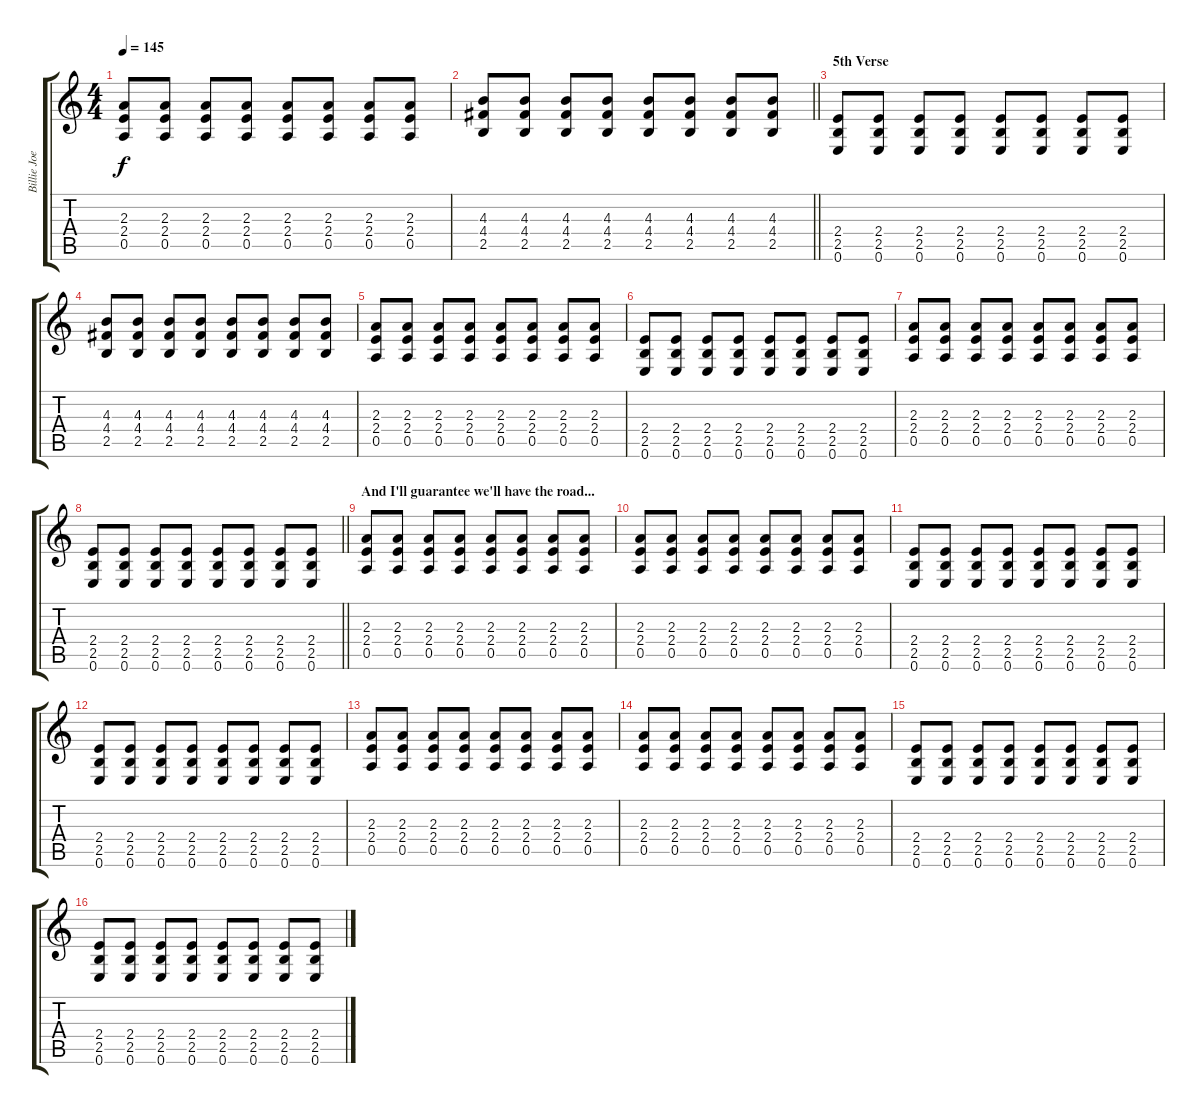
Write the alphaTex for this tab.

\track ("Billie Joe Armstrong (Guitar)" "Billie Joe") {instrument overdrivenguitar}
\staff {score tabs}
\tuning (E4 B3 G3 D3 A2 E2) {hide}
\ts (4 4)
\tempo 145
\clef g2
\ks c
(2.3 2.4 0.5).8{dy f} (2.3 2.4 0.5).8 (2.3 2.4 0.5).8 (2.3 2.4 0.5).8 (2.3 2.4 0.5).8 (2.3 2.4 0.5).8 (2.3 2.4 0.5).8 (2.3 2.4 0.5).8 |
\barLineRight lightlight
(4.3 4.4 2.5).8 (4.3 4.4 2.5).8 (4.3 4.4 2.5).8 (4.3 4.4 2.5).8 (4.3 4.4 2.5).8 (4.3 4.4 2.5).8 (4.3 4.4 2.5).8 (4.3 4.4 2.5).8 |
\section ("" "5th Verse")
(2.4 2.5 0.6).8 (2.4 2.5 0.6).8 (2.4 2.5 0.6).8 (2.4 2.5 0.6).8 (2.4 2.5 0.6).8 (2.4 2.5 0.6).8 (2.4 2.5 0.6).8 (2.4 2.5 0.6).8 |
(4.3 4.4 2.5).8 (4.3 4.4 2.5).8 (4.3 4.4 2.5).8 (4.3 4.4 2.5).8 (4.3 4.4 2.5).8 (4.3 4.4 2.5).8 (4.3 4.4 2.5).8 (4.3 4.4 2.5).8 |
(2.3 2.4 0.5).8 (2.3 2.4 0.5).8 (2.3 2.4 0.5).8 (2.3 2.4 0.5).8 (2.3 2.4 0.5).8 (2.3 2.4 0.5).8 (2.3 2.4 0.5).8 (2.3 2.4 0.5).8 |
(2.4 2.5 0.6).8 (2.4 2.5 0.6).8 (2.4 2.5 0.6).8 (2.4 2.5 0.6).8 (2.4 2.5 0.6).8 (2.4 2.5 0.6).8 (2.4 2.5 0.6).8 (2.4 2.5 0.6).8 |
(2.3 2.4 0.5).8 (2.3 2.4 0.5).8 (2.3 2.4 0.5).8 (2.3 2.4 0.5).8 (2.3 2.4 0.5).8 (2.3 2.4 0.5).8 (2.3 2.4 0.5).8 (2.3 2.4 0.5).8 |
\barLineRight lightlight
(2.4 2.5 0.6).8 (2.4 2.5 0.6).8 (2.4 2.5 0.6).8 (2.4 2.5 0.6).8 (2.4 2.5 0.6).8 (2.4 2.5 0.6).8 (2.4 2.5 0.6).8 (2.4 2.5 0.6).8 |
\section ("" "And I'll guarantee we'll have the road...")
(2.3 2.4 0.5).8 (2.3 2.4 0.5).8 (2.3 2.4 0.5).8 (2.3 2.4 0.5).8 (2.3 2.4 0.5).8 (2.3 2.4 0.5).8 (2.3 2.4 0.5).8 (2.3 2.4 0.5).8 |
(2.3 2.4 0.5).8 (2.3 2.4 0.5).8 (2.3 2.4 0.5).8 (2.3 2.4 0.5).8 (2.3 2.4 0.5).8 (2.3 2.4 0.5).8 (2.3 2.4 0.5).8 (2.3 2.4 0.5).8 |
(2.4 2.5 0.6).8 (2.4 2.5 0.6).8 (2.4 2.5 0.6).8 (2.4 2.5 0.6).8 (2.4 2.5 0.6).8 (2.4 2.5 0.6).8 (2.4 2.5 0.6).8 (2.4 2.5 0.6).8 |
(2.4 2.5 0.6).8 (2.4 2.5 0.6).8 (2.4 2.5 0.6).8 (2.4 2.5 0.6).8 (2.4 2.5 0.6).8 (2.4 2.5 0.6).8 (2.4 2.5 0.6).8 (2.4 2.5 0.6).8 |
(2.3 2.4 0.5).8 (2.3 2.4 0.5).8 (2.3 2.4 0.5).8 (2.3 2.4 0.5).8 (2.3 2.4 0.5).8 (2.3 2.4 0.5).8 (2.3 2.4 0.5).8 (2.3 2.4 0.5).8 |
(2.3 2.4 0.5).8 (2.3 2.4 0.5).8 (2.3 2.4 0.5).8 (2.3 2.4 0.5).8 (2.3 2.4 0.5).8 (2.3 2.4 0.5).8 (2.3 2.4 0.5).8 (2.3 2.4 0.5).8 |
(2.4 2.5 0.6).8 (2.4 2.5 0.6).8 (2.4 2.5 0.6).8 (2.4 2.5 0.6).8 (2.4 2.5 0.6).8 (2.4 2.5 0.6).8 (2.4 2.5 0.6).8 (2.4 2.5 0.6).8 |
(2.4 2.5 0.6).8 (2.4 2.5 0.6).8 (2.4 2.5 0.6).8 (2.4 2.5 0.6).8 (2.4 2.5 0.6).8 (2.4 2.5 0.6).8 (2.4 2.5 0.6).8 (2.4 2.5 0.6).8
